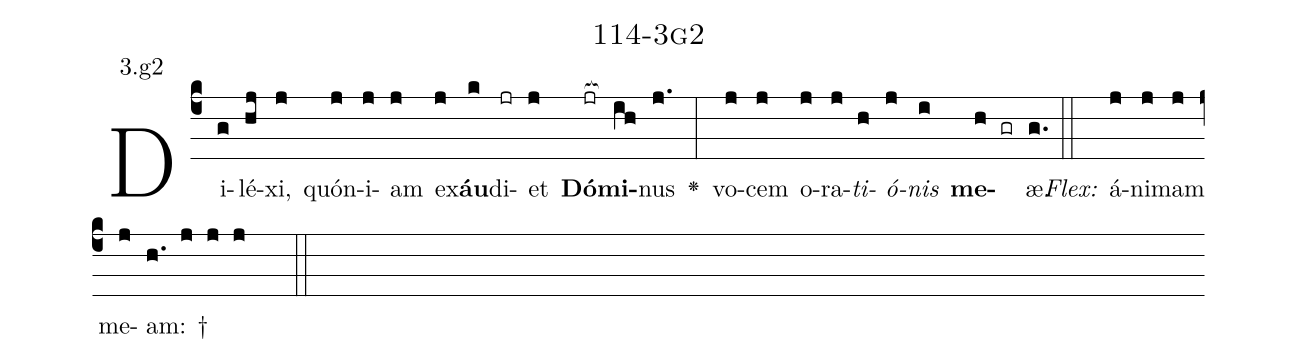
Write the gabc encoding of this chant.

name: 114-3g2;
annotation: 3.g2;
%%
(c4)Di(g)lé(hj)xi,(j) quón(j)i(j)am(j) ex(j)<b>áu</b>(k)di(jr)et(j) <b>Dó</b>(jr[ocb:1{])<b>mi</b>(ih[ocb:0}])nus(j.) <v>\greheightstar</v>(:) vo(j)cem(j) o(j)ra(j)<i>ti</i>(h)<i>ó</i>(j)<i>nis</i>(i) <b>me</b>(h gr)æ.(g.) (::)
<i>Flex:</i>()  á(j)ni(j)mam(j) me(j)am: †(h. j j j  ::)

%E(j) u(h) o(j) u(i) a(h) e.(g.) (::)
